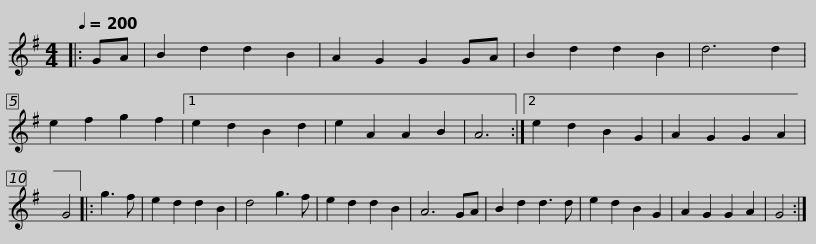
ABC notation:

X:1
L:1/8
Q:1/4=200
M:4/4
I:linebreak $
K:G
V:1 treble
V:1
|: GA | B2 d2 d2 B2 | A2 G2 G2 GA | B2 d2 d2 B2 | d6 d2 | %5
 e2 f2 g2 f2 |1 e2 d2 B2 d2 | e2 A2 A2 B2 | A6 :|2 e2 d2 B2 G2 |$ %10
 A2 G2 G2 A2 | G4 |: g3 f | e2 d2 d2 B2 | d4 g3 f | %15
 e2 d2 d2 B2 | A6 GA | B2 d2 d3 d | e2 d2 B2 G2 | A2 G2 G2 A2 | %20
 G4 :| %21
